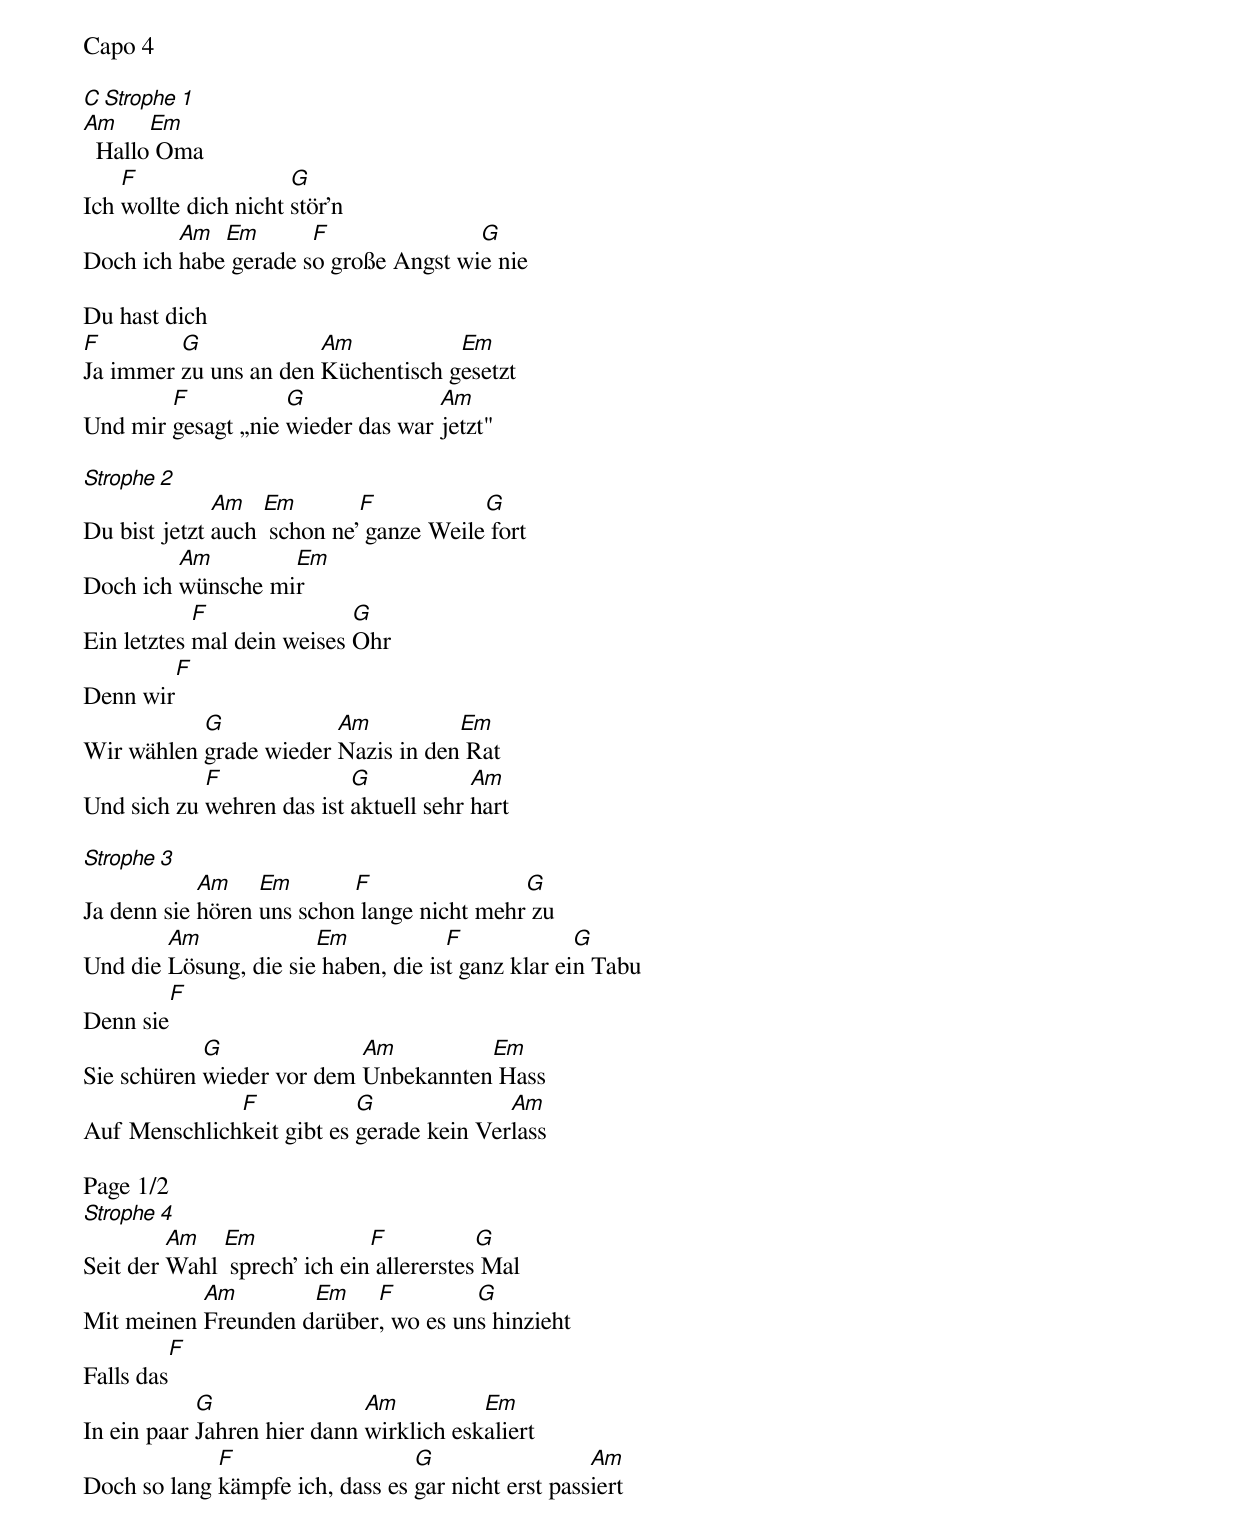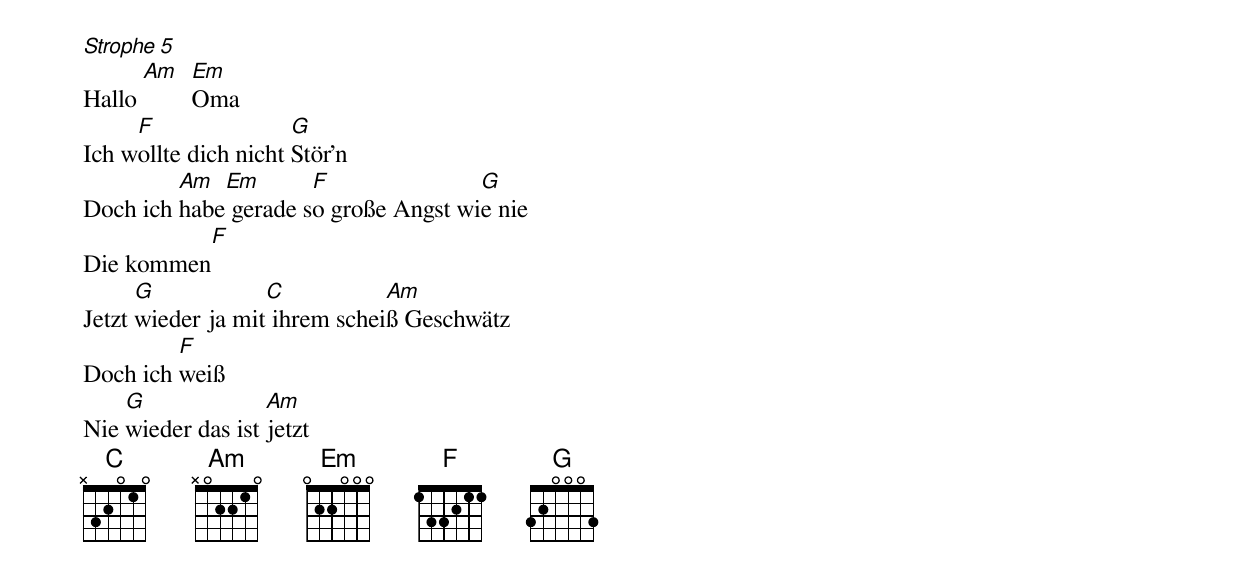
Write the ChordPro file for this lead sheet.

Capo 4

[C][Strophe 1]
[Am]  Hallo[Em] Oma
Ich [F]wollte dich nicht [G]stör'n
Doch ich [Am]habe[Em] gerade s[F]o große Angst wi[G]e nie

Du hast dich
[F]Ja immer [G]zu uns an den [Am]Küchentisch g[Em]esetzt
Und mir [F]gesagt „nie [G]wieder das war [Am]jetzt"

[Strophe 2]
Du bist jetzt [Am]auch [Em] schon ne'[F] ganze Weile[G] fort
Doch ich [Am]wünsche mi[Em]r
Ein letztes [F]mal dein weises [G]Ohr
Denn wir[F]
Wir wählen [G]grade wieder [Am]Nazis in den[Em] Rat
Und sich zu [F]wehren das ist [G]aktuell sehr [Am]hart

[Strophe 3]
Ja denn sie [Am]hören [Em]uns schon[F] langе nicht mehr[G] zu
Und die [Am]Lösung, die siе[Em] haben, die is[F]t ganz klar ei[G]n Tabu
Denn sie[F]
Sie schüren [G]wieder vor dem [Am]Unbekannten[Em] Hass
Auf Menschlich[F]keit gibt es [G]gerade kein Ver[Am]lass

Page 1/2
[Strophe 4]
Seit der [Am]Wahl [Em] sprech' ich ein[F] allererstes[G] Mal
Mit meinen [Am]Freunden d[Em]arüber[F], wo es un[G]s hinzieht
Falls das[F]
In ein paar [G]Jahren hier dann [Am]wirklich esk[Em]aliert
Doch so lang [F]kämpfe ich, dass es [G]gar nicht erst pass[Am]iert

[Strophe 5]
Hallo [Am]  [Em]Oma
Ich w[F]ollte dich nicht [G]Stör'n
Doch ich [Am]habe[Em] gerade s[F]o große Angst wi[G]e nie
Die kommen[F]
Jetzt [G]wieder ja mit[C] ihrem schei[Am]ß Geschwätz
Doch ich [F]weiß
Nie [G]wieder das ist [Am]jetzt
